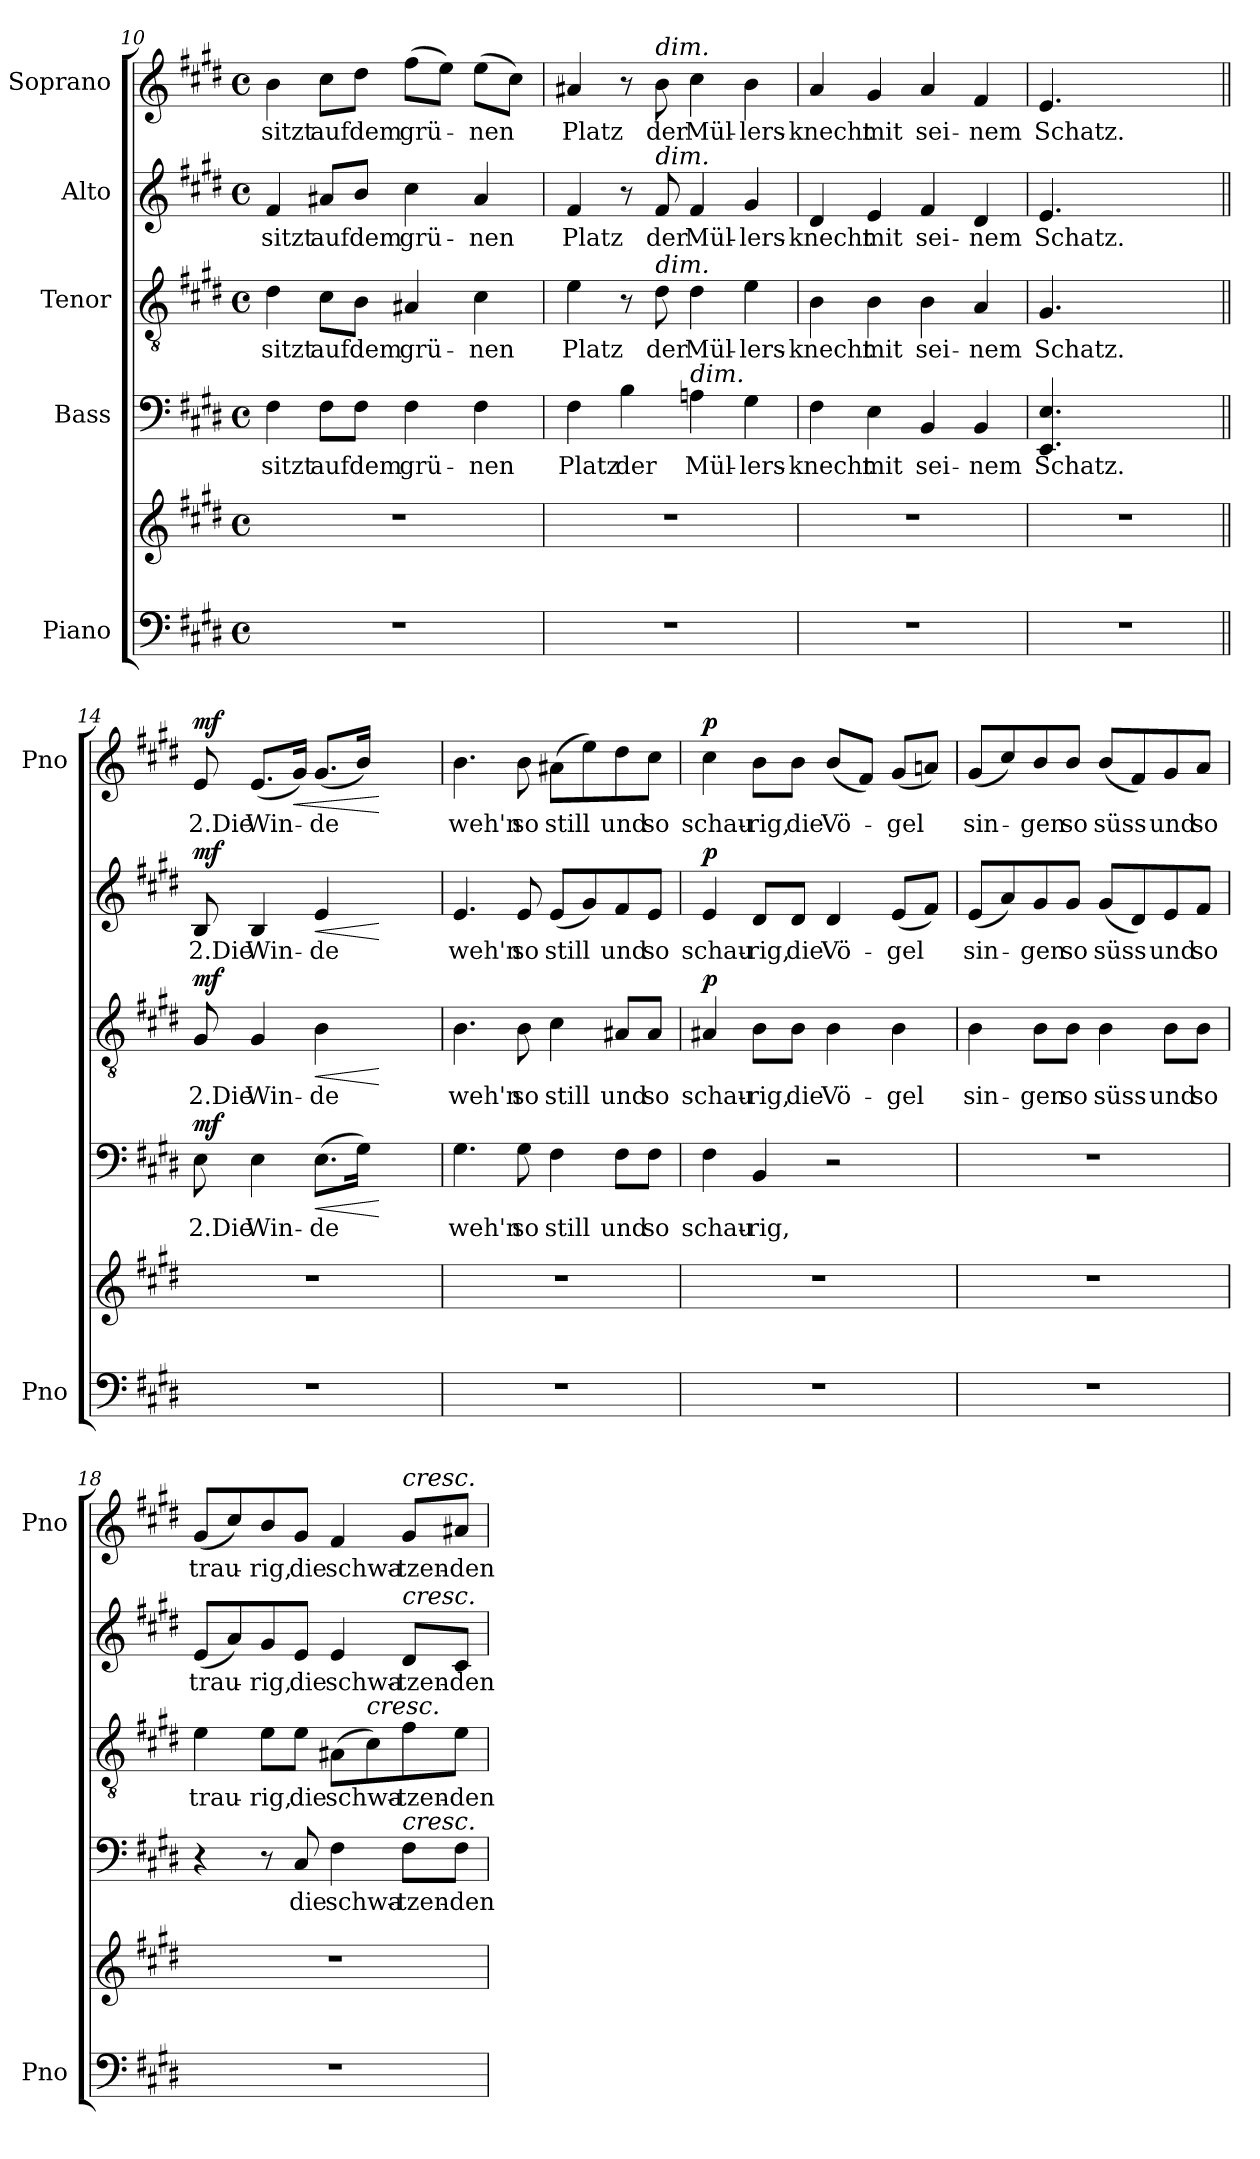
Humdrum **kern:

**kern	**kern	**kern	**text	**dynam	**kern	**text	**dynam	**kern	**text	**dynam	**kern	**text	**dynam
*part5	*part5	*part4	*part4	*part4	*part3	*part3	*part3	*part2	*part2	*part2	*part1	*part1	*part1
*staff6	*staff5	*staff4	*staff4	*staff4	*staff3	*staff3	*staff3	*staff2	*staff2	*staff2	*staff1	*staff1	*staff1
*I"Piano	*	*I"Bass	*	*	*I"Tenor	*	*	*I"Alto	*	*	*I"Soprano	*	*
*I'Pno	*	*	*	*	*	*	*	*	*	*	*I'Pno	*	*
*clefF4	*clefG2	*clefF4	*	*	*clefGv2	*	*	*clefG2	*	*	*clefG2	*	*
*k[f#c#g#d#]	*k[f#c#g#d#]	*k[f#c#g#d#]	*	*	*k[f#c#g#d#]	*	*	*k[f#c#g#d#]	*	*	*k[f#c#g#d#]	*	*
*E:	*E:	*E:	*	*	*E:	*	*	*E:	*	*	*E:	*	*
*M4/4	*M4/4	*M4/4	*	*	*M4/4	*	*	*M4/4	*	*	*M4/4	*	*
*met(c)	*met(c)	*met(c)	*	*	*met(c)	*	*	*met(c)	*	*	*met(c)	*	*
=10	=10	=10	=10	=10	=10	=10	=10	=10	=10	=10	=10	=10	=10
!	!	!	!LO:LY:b	!	!	!LO:LY:b	!	!	!LO:LY:b	!	!	!LO:LY:b	!
1r	1r	4F#\	sitzt	.	4d#\	sitzt	.	4f#/	sitzt	.	4b\	sitzt	.
!	!	!	!LO:LY:b	!	!	!LO:LY:b	!	!	!LO:LY:b	!	!	!LO:LY:b	!
.	.	8F#\L	auf	.	8c#\L	auf	.	8a#X/L	auf	.	8cc#\L	auf	.
!	!	!	!LO:LY:b	!	!	!LO:LY:b	!	!	!LO:LY:b	!	!	!LO:LY:b	!
.	.	8F#\J	dem	.	8B\J	dem	.	8b/J	dem	.	8dd#\J	dem	.
!	!	!	!LO:LY:b	!	!	!LO:LY:b	!	!	!LO:LY:b	!	!	!LO:LY:b	!
.	.	4F#\	grü-	.	4A#X/	grü-	.	4cc#\	grü-	.	(>8ff#\L	grü-	.
.	.	.	.	.	.	.	.	.	.	.	8ee\J)	.	.
!	!	!	!LO:LY:b	!	!	!LO:LY:b	!	!	!LO:LY:b	!	!	!LO:LY:b	!
.	.	4F#\	-nen	.	4c#\	-nen	.	4a#/	-nen	.	(>8ee\L	-nen	.
.	.	.	.	.	.	.	.	.	.	.	8cc#\J)	.	.
=11	=11	=11	=11	=11	=11	=11	=11	=11	=11	=11	=11	=11	=11
!	!	!	!LO:LY:b	!	!	!LO:LY:b	!	!	!LO:LY:b	!	!	!LO:LY:b	!
1r	1r	4F#\	Platz	.	4e\	Platz	.	4f#/	Platz	.	4a#X/	Platz	.
!	!	!	!LO:LY:b	!	!	!	!	!	!	!	!	!	!
.	.	4B\	der	.	8r	.	.	8r	.	.	8r	.	.
!	!	!	!	!	!	!	!	!	!	!	!LO:TX:a:i:t=dim.	!	!
!	!	!	!	!	!	!	!	!LO:TX:a:i:t=dim.	!	!	!	!	!
!	!	!	!	!	!LO:TX:a:i:t=dim.	!	!	!	!	!	!	!	!
!	!	!	!	!	!	!LO:LY:b	!	!	!LO:LY:b	!	!	!LO:LY:b	!
.	.	.	.	.	8d#\	der	.	8f#/	der	.	8b\	der	.
!	!	!LO:TX:a:i:t=dim.	!	!	!	!	!	!	!	!	!	!	!
!	!	!	!LO:LY:b	!	!	!LO:LY:b	!	!	!LO:LY:b	!	!	!LO:LY:b	!
.	.	4An\	Mül-	.	4d#\	Mül-	.	4f#/	Mül-	.	4cc#\	Mül-	.
!	!	!	!LO:LY:b	!	!	!LO:LY:b	!	!	!LO:LY:b	!	!	!LO:LY:b	!
.	.	4G#\	-lers-	.	4e\	-lers-	.	4g#/	-lers-	.	4b\	-lers-	.
!!LO:PB:g=z
=12	=12	=12	=12	=12	=12	=12	=12	=12	=12	=12	=12	=12	=12
!	!	!	!LO:LY:b	!	!	!LO:LY:b	!	!	!LO:LY:b	!	!	!LO:LY:b	!
1r	1r	4F#\	-knecht	.	4B\	-knecht	.	4d#/	-knecht	.	4a/	-knecht	.
!	!	!	!LO:LY:b	!	!	!LO:LY:b	!	!	!LO:LY:b	!	!	!LO:LY:b	!
.	.	4E\	mit	.	4B\	mit	.	4e/	mit	.	4g#/	mit	.
!	!	!	!LO:LY:b	!	!	!LO:LY:b	!	!	!LO:LY:b	!	!	!LO:LY:b	!
.	.	4BB/	sei-	.	4B\	sei-	.	4f#/	sei-	.	4a/	sei-	.
!	!	!	!LO:LY:b	!	!	!LO:LY:b	!	!	!LO:LY:b	!	!	!LO:LY:b	!
.	.	4BB/	-nem	.	4A/	-nem	.	4d#/	-nem	.	4f#/	-nem	.
=13	=13	=13	=13	=13	=13	=13	=13	=13	=13	=13	=13	=13	=13
!	!	!	!LO:LY:b	!	!	!LO:LY:b	!	!	!LO:LY:b	!	!	!LO:LY:b	!
1r	1r	4.EE/ 4.E/	Schatz.	.	4.G#/	Schatz.	.	4.e/	Schatz.	.	4.e/	Schatz.	.
.	.	2ryy	.	.	2ryy	.	.	2ryy	.	.	2ryy	.	.
.	.	8ryy	.	.	8ryy	.	.	8ryy	.	.	8ryy	.	.
=14||	=14||	=14||	=14||	=14||	=14||	=14||	=14||	=14||	=14||	=14||	=14||	=14||	=14||
!	!	!	!LO:LY:b	!LO:DY:b	!	!LO:LY:b	!LO:DY:b	!	!LO:LY:b	!LO:DY:b	!	!LO:LY:b	!LO:DY:b
1r	1r	8E\	2.Die	mf	8G#/	2.Die	mf	8B/	2.Die	mf	8e/	2.Die	mf
!	!	!	!LO:LY:b	!	!	!LO:LY:b	!	!	!LO:LY:b	!	!	!LO:LY:b	!
.	.	4E\	Win-	.	4G#/	Win-	.	4B/	Win-	.	(<8.e/L	Win-	.
!	!	!	!	!	!	!	!	!	!	!	!	!	!LO:HP:b
.	.	.	.	.	.	.	.	.	.	.	16g#/Jk)	.	<
!	!	!	!LO:LY:b	!LO:HP:b	!	!LO:LY:b	!LO:HP:b	!	!LO:LY:b	!LO:HP:b	!	!LO:LY:b	!
.	.	(>8.E\L	-de	<	4B\	-de	<	4e/	-de	<	(<8.g#/L	-de	.
.	.	16G#\Jk)	.	.	.	.	.	.	.	.	16b/Jk)	.	.
.	.	4.ryy	.	[	4.ryy	.	[	4.ryy	.	[	4.ryy	.	[
=15	=15	=15	=15	=15	=15	=15	=15	=15	=15	=15	=15	=15	=15
!	!	!	!LO:LY:b	!	!	!LO:LY:b	!	!	!LO:LY:b	!	!	!LO:LY:b	!
1r	1r	4.G#\	weh'n	.	4.B\	weh'n	.	4.e/	weh'n	.	4.b\	weh'n	.
!	!	!	!LO:LY:b	!	!	!LO:LY:b	!	!	!LO:LY:b	!	!	!LO:LY:b	!
.	.	8G#\	so	.	8B\	so	.	8e/	so	.	8b\	so	.
!	!	!	!LO:LY:b	!	!	!LO:LY:b	!	!	!LO:LY:b	!	!	!LO:LY:b	!
.	.	4F#\	still	.	4c#\	still	.	(<8e/L	still	.	(>8a#X\L	still	.
.	.	.	.	.	.	.	.	8g#/)	.	.	8ee\)	.	.
!	!	!	!LO:LY:b	!	!	!LO:LY:b	!	!	!LO:LY:b	!	!	!LO:LY:b	!
.	.	8F#\L	und	.	8A#X/L	und	.	8f#/	und	.	8dd#\	und	.
!	!	!	!LO:LY:b	!	!	!LO:LY:b	!	!	!LO:LY:b	!	!	!LO:LY:b	!
.	.	8F#\J	so	.	8A#/J	so	.	8e/J	so	.	8cc#\J	so	.
=16	=16	=16	=16	=16	=16	=16	=16	=16	=16	=16	=16	=16	=16
!	!	!	!LO:LY:b	!	!	!LO:LY:b	!LO:DY:b	!	!LO:LY:b	!LO:DY:b	!	!LO:LY:b	!LO:DY:b
1r	1r	4F#\	schau-	.	4A#X/	schau-	p	4e/	schau-	p	4cc#\	schau-	p
!	!	!	!LO:LY:b	!	!	!LO:LY:b	!	!	!LO:LY:b	!	!	!LO:LY:b	!
.	.	4BB/	-rig,	.	8B\L	-rig,	.	8d#/L	-rig,	.	8b\L	-rig,	.
!	!	!	!	!	!	!LO:LY:b	!	!	!LO:LY:b	!	!	!LO:LY:b	!
.	.	.	.	.	8B\J	die	.	8d#/J	die	.	8b\J	die	.
!	!	!	!	!	!	!LO:LY:b	!	!	!LO:LY:b	!	!	!LO:LY:b	!
.	.	2r	.	.	4B\	Vö-	.	4d#/	Vö-	.	(<8b/L	Vö-	.
.	.	.	.	.	.	.	.	.	.	.	8f#/J)	.	.
!	!	!	!	!	!	!LO:LY:b	!	!	!LO:LY:b	!	!	!LO:LY:b	!
.	.	.	.	.	4B\	-gel	.	(<8e/L	-gel	.	(<8g#/L	-gel	.
.	.	.	.	.	.	.	.	8f#/J)	.	.	8an/J)	.	.
!!LO:PB:g=z
=17	=17	=17	=17	=17	=17	=17	=17	=17	=17	=17	=17	=17	=17
!	!	!	!	!	!	!LO:LY:b	!	!	!LO:LY:b	!	!	!LO:LY:b	!
1r	1r	1r	.	.	4B\	sin-	.	(<8e/L	sin-	.	(<8g#/L	sin-	.
.	.	.	.	.	.	.	.	8a/)	.	.	8cc#/)	.	.
!	!	!	!	!	!	!LO:LY:b	!	!	!LO:LY:b	!	!	!LO:LY:b	!
.	.	.	.	.	8B\L	-gen	.	8g#/	-gen	.	8b/	-gen	.
!	!	!	!	!	!	!LO:LY:b	!	!	!LO:LY:b	!	!	!LO:LY:b	!
.	.	.	.	.	8B\J	so	.	8g#/J	so	.	8b/J	so	.
!	!	!	!	!	!	!LO:LY:b	!	!	!LO:LY:b	!	!	!LO:LY:b	!
.	.	.	.	.	4B\	süss	.	(<8g#/L	süss	.	(<8b/L	süss	.
.	.	.	.	.	.	.	.	8d#/)	.	.	8f#/)	.	.
!	!	!	!	!	!	!LO:LY:b	!	!	!LO:LY:b	!	!	!LO:LY:b	!
.	.	.	.	.	8B\L	und	.	8e/	und	.	8g#/	und	.
!	!	!	!	!	!	!LO:LY:b	!	!	!LO:LY:b	!	!	!LO:LY:b	!
.	.	.	.	.	8B\J	so	.	8f#/J	so	.	8a/J	so	.
=18	=18	=18	=18	=18	=18	=18	=18	=18	=18	=18	=18	=18	=18
!	!	!	!	!	!	!LO:LY:b	!	!	!LO:LY:b	!	!	!LO:LY:b	!
1r	1r	4r	.	.	4e\	trau-	.	(<8e/L	trau-	.	(<8g#/L	trau-	.
.	.	.	.	.	.	.	.	8a/)	.	.	8cc#/)	.	.
!	!	!	!	!	!	!LO:LY:b	!	!	!LO:LY:b	!	!	!LO:LY:b	!
.	.	8r	.	.	8e\L	-rig,	.	8g#/	-rig,	.	8b/	-rig,	.
!	!	!	!LO:LY:b	!	!	!LO:LY:b	!	!	!LO:LY:b	!	!	!LO:LY:b	!
.	.	8C#/	die	.	8e\J	die	.	8e/J	die	.	8g#/J	die	.
!	!	!	!LO:LY:b	!	!	!LO:LY:b	!	!	!LO:LY:b	!	!	!LO:LY:b	!
.	.	4F#\	schwa-	.	(>8A#X\L	schwa-	.	4e/	schwa-	.	4f#/	schwa-	.
!	!	!	!	!	!LO:TX:a:i:t=cresc.	!	!	!	!	!	!	!	!
.	.	.	.	.	8c#\)	.	.	.	.	.	.	.	.
!	!	!	!	!	!	!	!	!	!	!	!LO:TX:a:i:t=cresc.	!	!
!	!	!	!	!	!	!	!	!LO:TX:a:i:t=cresc.	!	!	!	!	!
!	!	!LO:TX:a:i:t=cresc.	!	!	!	!	!	!	!	!	!	!	!
!	!	!	!LO:LY:b	!	!	!LO:LY:b	!	!	!LO:LY:b	!	!	!LO:LY:b	!
.	.	8F#\L	-tzen-	.	8f#\	-tzen-	.	8d#/L	-tzen-	.	8g#/L	-tzen-	.
!	!	!	!LO:LY:b	!	!	!LO:LY:b	!	!	!LO:LY:b	!	!	!LO:LY:b	!
.	.	8F#\J	-den	.	8e\J	-den	.	8c#/J	-den	.	8a#X/J	-den	.
=	=	=	=	=	=	=	=	=	=	=	=	=	=
*-	*-	*-	*-	*-	*-	*-	*-	*-	*-	*-	*-	*-	*-
